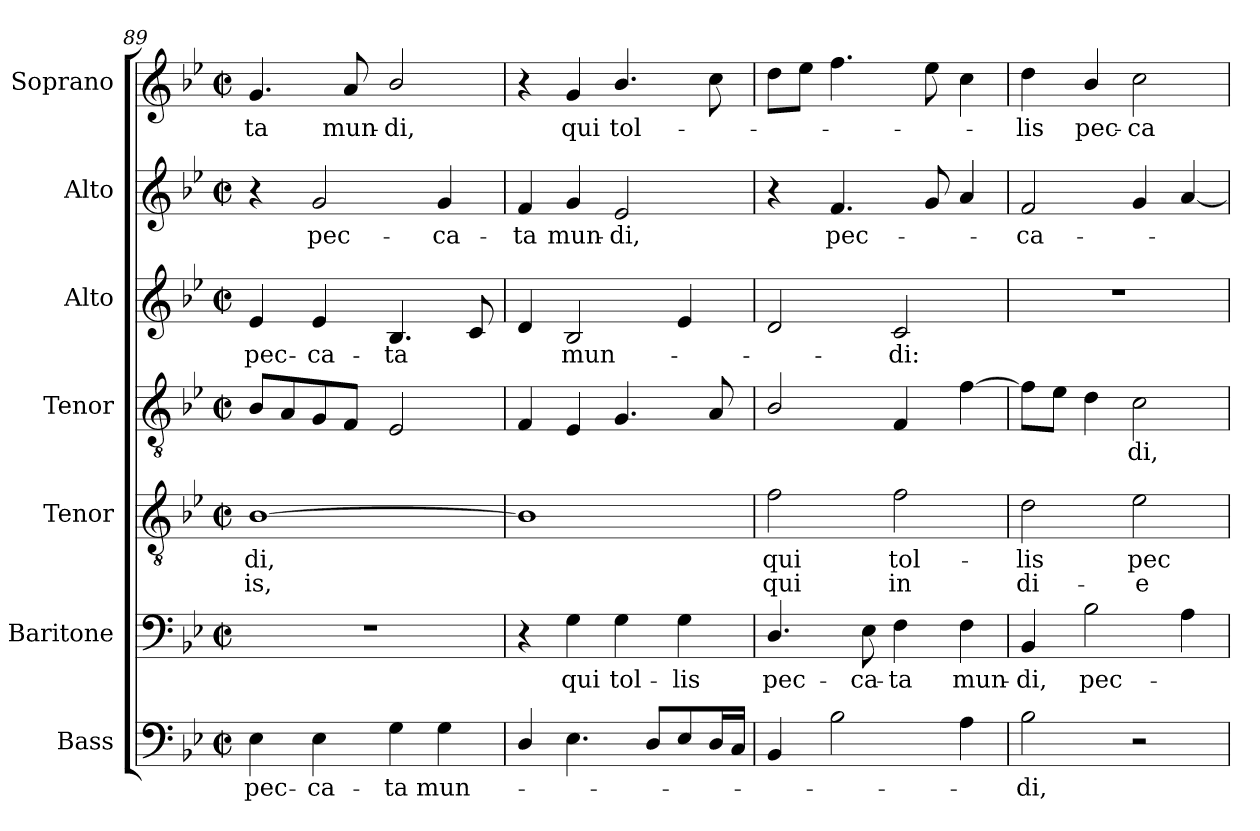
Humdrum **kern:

**kern	**text	**kern	**text	**kern	**text	**text	**kern	**text	**kern	**text	**kern	**text	**kern	**text
*part7	*part7	*part6	*part6	*part5	*part5	*part5	*part4	*part4	*part3	*part3	*part2	*part2	*part1	*part1
*staff7	*staff7	*staff6	*staff6	*staff5	*staff5	*staff5	*staff4	*staff4	*staff3	*staff3	*staff2	*staff2	*staff1	*staff1
*I"Bass	*	*I"Baritone	*	*I"Tenor	*	*	*I"Tenor	*	*I"Alto	*	*I"Alto	*	*I"Soprano	*
*I'B.	*	*I'Bar.	*	*I'T.	*	*	*I'T.	*	*I'A.	*	*I'A.	*	*I'S.	*
!!LO:LB:g=z
*clefF4	*	*clefF4	*	*clefGv2	*	*	*clefGv2	*	*clefG2	*	*clefG2	*	*clefG2	*
*	*	*	*	*ITrd7c12	*	*	*ITrd7c12	*	*	*	*	*	*	*
*k[b-e-]	*	*k[b-e-]	*	*k[b-e-]	*	*	*k[b-e-]	*	*k[b-e-]	*	*k[b-e-]	*	*k[b-e-]	*
*B-:	*	*B-:	*	*B-:	*	*	*B-:	*	*B-:	*	*B-:	*	*B-:	*
*M2/2	*	*M2/2	*	*M2/2	*	*	*M2/2	*	*M2/2	*	*M2/2	*	*M2/2	*
*met(c|)	*	*met(c|)	*	*met(c|)	*	*	*met(c|)	*	*met(c|)	*	*met(c|)	*	*met(c|)	*
=89	=89	=89	=89	=89	=89	=89	=89	=89	=89	=89	=89	=89	=89	=89
!	!LO:LY:b:color=#000000	!	!	!	!	!	!	!	!	!	!	!	!	!
!	!	!	!	!	!LO:LY:b:color=#000000	!LO:LY:b:color=#000000	!	!	!	!	!	!	!	!
!	!	!	!	!	!	!	!	!	!	!LO:LY:b:color=#000000	!	!	!	!
!	!	!	!	!	!	!	!	!	!	!	!	!	!	!LO:LY:b:color=#000000
4E-i\	pec-	1r	.	[1BB-i	-di,	-is,	8BB-i/L	.	4e-i/	pec-	4r	.	4.gi/	-ta
.	.	.	.	.	.	.	8AAi/	.	.	.	.	.	.	.
!	!LO:LY:b:color=#000000	!	!	!	!	!	!	!	!	!	!	!	!	!
!	!	!	!	!	!	!	!	!	!	!LO:LY:b:color=#000000	!	!	!	!
!	!	!	!	!	!	!	!	!	!	!	!	!LO:LY:b:color=#000000	!	!
4E-i\	-ca-	.	.	.	.	.	8GGi/	.	4e-i/	-ca-	2gi/	pec-	.	.
!	!	!	!	!	!	!	!	!	!	!	!	!	!	!LO:LY:b:color=#000000
.	.	.	.	.	.	.	8FFi/J	.	.	.	.	.	8ai/	mun-
!	!LO:LY:b:color=#000000	!	!	!	!	!	!	!	!	!	!	!	!	!
!	!	!	!	!	!	!	!	!	!	!LO:LY:b:color=#000000	!	!	!	!
!	!	!	!	!	!	!	!	!	!	!	!	!	!	!LO:LY:b:color=#000000
4Gi\	-ta	.	.	.	.	.	2EE-i/	.	4.B-i/	-ta	.	.	2b-i/	-di,
!	!LO:LY:b:color=#000000	!	!	!	!	!	!	!	!	!	!	!	!	!
!	!	!	!	!	!	!	!	!	!	!	!	!LO:LY:b:color=#000000	!	!
4Gi\	mun-	.	.	.	.	.	.	.	.	.	4gi/	-ca-	.	.
.	.	.	.	.	.	.	.	.	8ci/	.	.	.	.	.
=90	=90	=90	=90	=90	=90	=90	=90	=90	=90	=90	=90	=90	=90	=90
!	!	!	!	!	!	!	!	!	!	!	!	!LO:LY:b:color=#000000	!	!
4Di/	.	4r	.	1BB-i]	.	.	4FFi/	.	4di/	.	4fi/	-ta	4r	.
!	!	!	!LO:LY:b:color=#000000	!	!	!	!	!	!	!	!	!	!	!
!	!	!	!	!	!	!	!	!	!	!LO:LY:b:color=#000000	!	!	!	!
!	!	!	!	!	!	!	!	!	!	!	!	!LO:LY:b:color=#000000	!	!
!	!	!	!	!	!	!	!	!	!	!	!	!	!	!LO:LY:b:color=#000000
4.E-i\	.	4Gi\	qui	.	.	.	4EE-i/	.	2B-i/	mun-	4gi/	mun-	4gi/	qui
!	!	!	!LO:LY:b:color=#000000	!	!	!	!	!	!	!	!	!	!	!
!	!	!	!	!	!	!	!	!	!	!	!	!LO:LY:b:color=#000000	!	!
!	!	!	!	!	!	!	!	!	!	!	!	!	!	!LO:LY:b:color=#000000
.	.	4Gi\	tol-	.	.	.	4.GGi/	.	.	.	2e-i/	-di,	4.b-i/	tol-
8Di/L	.	.	.	.	.	.	.	.	.	.	.	.	.	.
!	!	!	!LO:LY:b:color=#000000	!	!	!	!	!	!	!	!	!	!	!
8E-i/	.	4Gi\	-lis	.	.	.	.	.	4e-i/	.	.	.	.	.
16Di/L	.	.	.	.	.	.	8AAi/	.	.	.	.	.	8cci\	.
16Ci/JJ	.	.	.	.	.	.	.	.	.	.	.	.	.	.
=91	=91	=91	=91	=91	=91	=91	=91	=91	=91	=91	=91	=91	=91	=91
!	!	!	!LO:LY:b:color=#000000	!	!	!	!	!	!	!	!	!	!	!
!	!	!	!	!	!LO:LY:b:color=#000000	!LO:LY:b:color=#000000	!	!	!	!	!	!	!	!
4BB-i/	.	4.Di/	pec-	2Fi\	qui	qui	2BB-i/	.	2di/	.	4r	.	8ddi\L	.
.	.	.	.	.	.	.	.	.	.	.	.	.	8ee-i\J	.
!	!	!	!	!	!	!	!	!	!	!	!	!LO:LY:b:color=#000000	!	!
2B-i\	.	.	.	.	.	.	.	.	.	.	4.fi/	pec-	4.ffi\	.
!	!	!	!LO:LY:b:color=#000000	!	!	!	!	!	!	!	!	!	!	!
.	.	8E-i\	-ca-	.	.	.	.	.	.	.	.	.	.	.
!	!	!	!LO:LY:b:color=#000000	!	!	!	!	!	!	!	!	!	!	!
!	!	!	!	!	!LO:LY:b:color=#000000	!LO:LY:b:color=#000000	!	!	!	!	!	!	!	!
!	!	!	!	!	!	!	!	!	!	!LO:LY:b:color=#000000	!	!	!	!
.	.	4Fi\	-ta	2Fi\	tol-	in	4FFi/	.	2ci/	-di:	.	.	.	.
.	.	.	.	.	.	.	.	.	.	.	8gi/	.	8ee-i\	.
!	!	!	!LO:LY:b:color=#000000	!	!	!	!	!	!	!	!	!	!	!
4Ai\	.	4Fi\	mun-	.	.	.	[4Fi\	.	.	.	4ai/	.	4cci\	.
=92	=92	=92	=92	=92	=92	=92	=92	=92	=92	=92	=92	=92	=92	=92
!	!LO:LY:b:color=#000000	!	!	!	!	!	!	!	!	!	!	!	!	!
!	!	!	!LO:LY:b:color=#000000	!	!	!	!	!	!	!	!	!	!	!
!	!	!	!	!	!LO:LY:b:color=#000000	!LO:LY:b:color=#000000	!	!	!	!	!	!	!	!
!	!	!	!	!	!	!	!	!	!	!	!	!LO:LY:b:color=#000000	!	!
!	!	!	!	!	!	!	!	!	!	!	!	!	!	!LO:LY:b:color=#000000
2B-i\	-di,	4BB-i/	-di,	2Di\	-lis	di-	8Fi\L]	.	1r	.	2fi/	-ca-	4ddi\	-lis
.	.	.	.	.	.	.	8E-i\J	.	.	.	.	.	.	.
!	!	!	!LO:LY:b:color=#000000	!	!	!	!	!	!	!	!	!	!	!
!	!	!	!	!	!	!	!	!	!	!	!	!	!	!LO:LY:b:color=#000000
.	.	2B-i\	pec-	.	.	.	4Di\	.	.	.	.	.	4b-i/	pec-
!	!	!	!	!	!LO:LY:b:color=#000000	!LO:LY:b:color=#000000	!	!	!	!	!	!	!	!
!	!	!	!	!	!	!	!	!LO:LY:b:color=#000000	!	!	!	!	!	!
!	!	!	!	!	!	!	!	!	!	!	!	!	!	!LO:LY:b:color=#000000
2r	.	.	.	2E-i\	pec-	-e-	2Ci\	-di,	.	.	4gi/	.	2cci\	-ca-
.	.	4Ai\	.	.	.	.	.	.	.	.	[4ai/	.	.	.
=	=	=	=	=	=	=	=	=	=	=	=	=	=	=
*-	*-	*-	*-	*-	*-	*-	*-	*-	*-	*-	*-	*-	*-	*-
